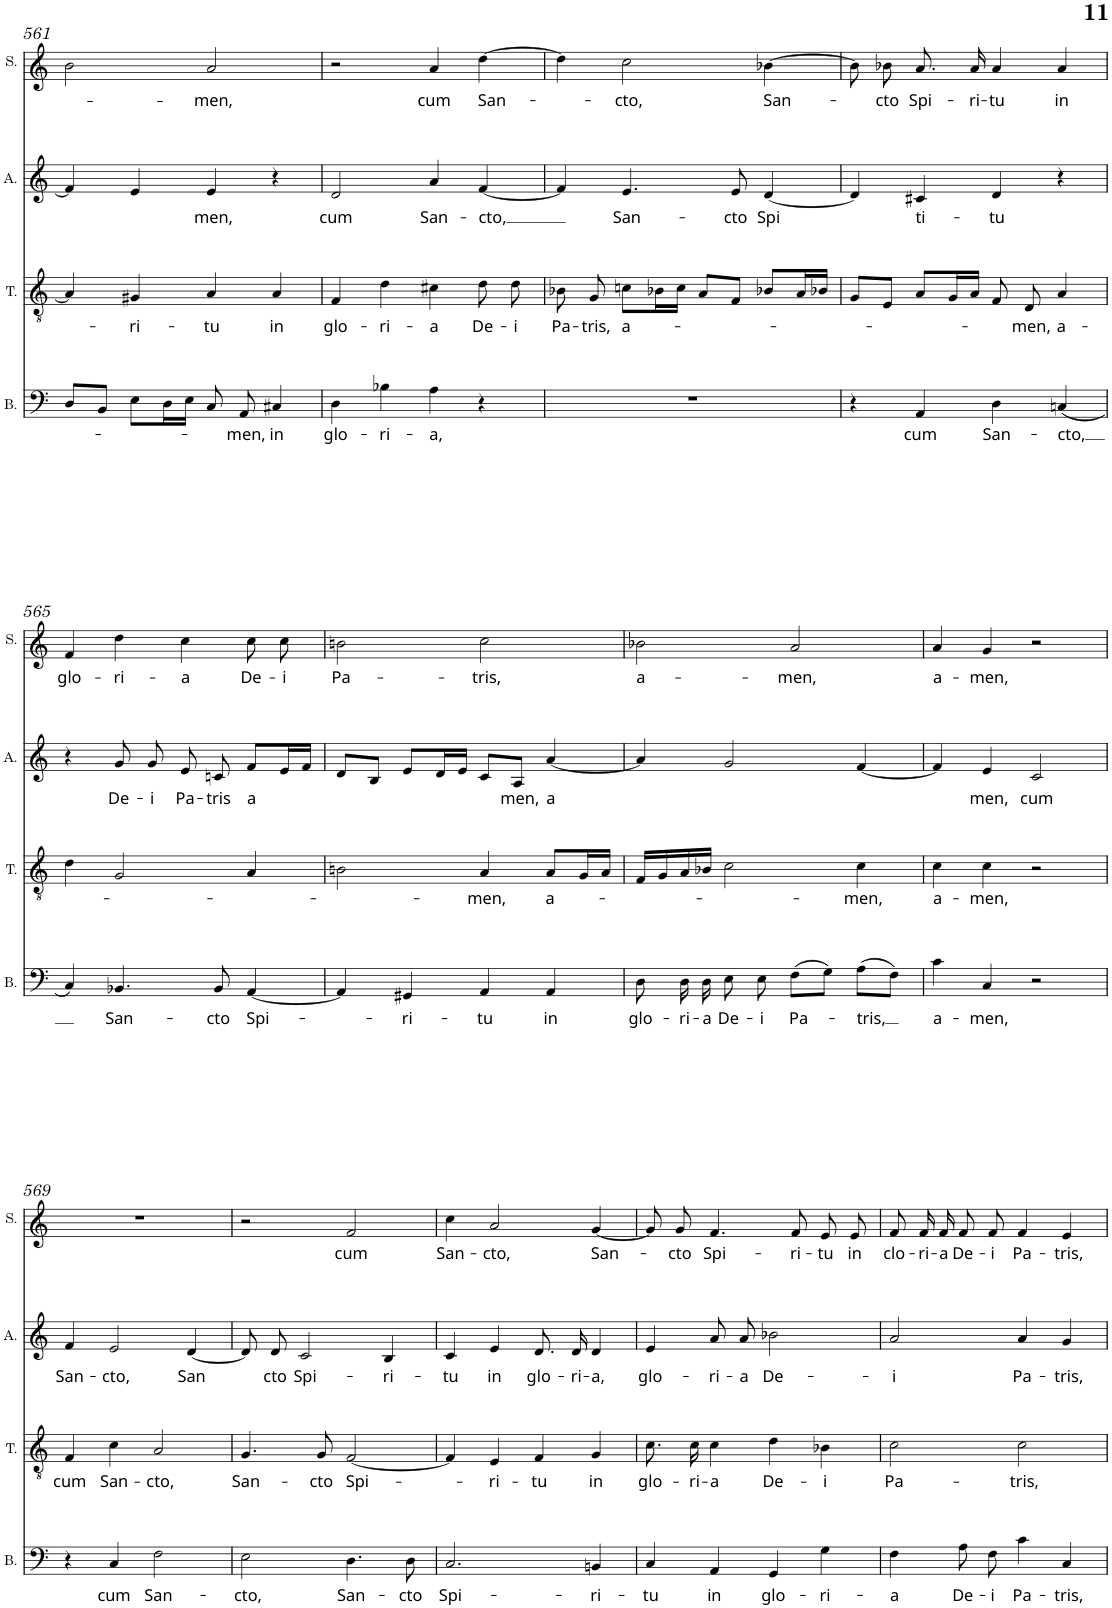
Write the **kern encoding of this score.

**kern	**text	**kern	**text	**kern	**text	**kern	**text
*part4	*part4	*part3	*part3	*part2	*part2	*part1	*part1
*staff4	*staff4	*staff3	*staff3	*staff2	*staff2	*staff1	*staff1
*I"Basse	*	*I"Tenor	*	*I"Alto	*	*I"Soprano	*
*I'B.	*	*I'T.	*	*I'A.	*	*I'S.	*
!!LO:PB:g=z
*clefF4	*	*clefGv2	*	*clefG2	*	*clefG2	*
*k[]	*	*k[]	*	*k[]	*	*k[]	*
*M4/4	*	*M4/4	*	*M4/4	*	*M4/4	*
*met(c)	*	*met(c)	*	*met(c)	*	*met(c)	*
=561	=561	=561	=561	=561	=561	=561	=561
8D/L	.	4A/]	.	4f/]	.	2b\	.
8BB/J	.	.	.	.	.	.	.
!	!	!	!LO:LY:b	!	!	!	!
8E\L	.	4G#X/	-ri-	4e/	.	.	.
16D\L	.	.	.	.	.	.	.
16E\JJ	.	.	.	.	.	.	.
!	!	!	!LO:LY:b	!	!LO:LY:b	!	!LO:LY:b
8C/	.	4A/	-tu	4e/	-men,	2a/	-men,
!	!LO:LY:b	!	!	!	!	!	!
8AA/	-men,	.	.	.	.	.	.
!	!LO:LY:b	!	!LO:LY:b	!	!	!	!
4C#X/	in	4A/	in	4r	.	.	.
=562	=562	=562	=562	=562	=562	=562	=562
!	!LO:LY:b	!	!LO:LY:b	!	!LO:LY:b	!	!
4D\	glo-	4F/	glo-	2d/	cum	2r	.
!	!LO:LY:b	!	!LO:LY:b	!	!	!	!
4B-X\	-ri-	4d\	-ri-	.	.	.	.
!	!LO:LY:b	!	!LO:LY:b	!	!LO:LY:b	!	!LO:LY:b
4A\	-a,	4c#X\	-a	4a/	San-	4a/	cum
!	!	!	!LO:LY:b	!	!LO:LY:b	!	!LO:LY:b
4r	.	8d\	De-	[<4f/	-cto,	[>4dd\	San-
!	!	!	!LO:LY:b	!	!	!	!
.	.	8d\	-i	.	.	.	.
=563	=563	=563	=563	=563	=563	=563	=563
!	!	!	!LO:LY:b	!	!	!	!
1r	.	8B-X\	Pa-	4f/]	.	4dd\]	.
!	!	!	!LO:LY:b	!	!	!	!
.	.	8G/	-tris,	.	.	.	.
!	!	!	!LO:LY:b	!	!LO:LY:b	!	!LO:LY:b
.	.	8cn\L	a-	4.e/	San-	2cc\	-cto,
.	.	16B-X\L	.	.	.	.	.
.	.	16c\JJ	.	.	.	.	.
.	.	8A/L	.	.	.	.	.
!	!	!	!	!	!LO:LY:b	!	!
.	.	8F/J	.	8e/	-cto	.	.
!	!	!	!	!	!LO:LY:b	!	!LO:LY:b
.	.	8B-X/L	.	[4d/	Spi	[4b-X\	San-
.	.	16A/L	.	.	.	.	.
.	.	16B-X/JJ	.	.	.	.	.
=564	=564	=564	=564	=564	=564	=564	=564
4r	.	8G/L	.	4d/]	.	8b-\L]	.
!	!	!	!	!	!	!	!LO:LY:b
.	.	8E/J	.	.	.	8b-X\J	-cto
!	!LO:LY:b	!	!	!	!LO:LY:b	!	!LO:LY:b
4AA/	cum	8A/L	.	4c#X/	-ti-	8.a/L	Spi-
.	.	16G/L	.	.	.	.	.
!	!	!	!	!	!	!	!LO:LY:b
.	.	16A/JJ	.	.	.	16a/Jk	-ri-
!	!LO:LY:b	!	!	!	!LO:LY:b	!	!LO:LY:b
4D\	San-	8F/	.	4d/	-tu	4a/	-tu
!	!	!	!LO:LY:b	!	!	!	!
.	.	8D/	-men,	.	.	.	.
!	!LO:LY:b	!	!LO:LY:b	!	!	!	!LO:LY:b
(4Cn/	-cto,	4A/	a-	4r	.	4a/	in
!!LO:LB:g=z
=565	=565	=565	=565	=565	=565	=565	=565
!	!	!	!	!	!	!	!LO:LY:b
4C/)	.	4d\	.	4r	.	4f/	glo-
!	!LO:LY:b	!	!	!	!LO:LY:b	!	!LO:LY:b
4.BB-X/	San-	2G/	.	8g/	De-	4dd\	-ri-
!	!	!	!	!	!LO:LY:b	!	!
.	.	.	.	8g/	-i	.	.
!	!	!	!	!	!LO:LY:b	!	!LO:LY:b
.	.	.	.	8e/	Pa-	4cc\	-a
!	!LO:LY:b	!	!	!	!LO:LY:b	!	!
8BB-/	-cto	.	.	8cn/	-tris	.	.
!	!LO:LY:b	!	!	!	!LO:LY:b	!	!LO:LY:b
[<4AA/	Spi-	4A/	.	8f/L	a	8cc\L	De-
!	!	!	!	!	!	!	!LO:LY:b
.	.	.	.	16e/L	.	8cc\J	-i
.	.	.	.	16f/JJ	.	.	.
=566	=566	=566	=566	=566	=566	=566	=566
!	!	!	!	!	!	!	!LO:LY:b
4AA/]	.	2Bn\	.	8d/L	.	2bn\	Pa-
.	.	.	.	8B/J	.	.	.
!	!LO:LY:b	!	!	!	!	!	!
4GG#X/	-ri-	.	.	8e/L	.	.	.
.	.	.	.	16d/L	.	.	.
.	.	.	.	16e/JJ	.	.	.
!	!LO:LY:b	!	!LO:LY:b	!	!	!	!LO:LY:b
4AA/	-tu	4A/	-men,	8c/L	.	2cc\	-tris,
!	!	!	!	!	!LO:LY:b	!	!
.	.	.	.	8A/J	-men,	.	.
!	!LO:LY:b	!	!LO:LY:b	!	!LO:LY:b	!	!
4AA/	in	8A/L	a-	[4a/	a	.	.
.	.	16G/L	.	.	.	.	.
.	.	16A/JJ	.	.	.	.	.
=567	=567	=567	=567	=567	=567	=567	=567
!	!LO:LY:b	!	!	!	!	!	!LO:LY:b
8D\	glo-	16F/LL	.	4a/]	.	2b-X\	a-
.	.	16G/	.	.	.	.	.
!	!LO:LY:b	!	!	!	!	!	!
16D\	-ri-	16A/	.	.	.	.	.
!	!LO:LY:b	!	!	!	!	!	!
16D\	-a	16B-X/JJ	.	.	.	.	.
!	!LO:LY:b	!	!	!	!	!	!
8E\	De-	2c\	.	2g/	.	.	.
!	!LO:LY:b	!	!	!	!	!	!
8E\	-i	.	.	.	.	.	.
!	!LO:LY:b	!	!	!	!	!	!LO:LY:b
(8F\L	Pa-	.	.	.	.	2a/	-men,
8G\J)	.	.	.	.	.	.	.
!	!LO:LY:b	!	!LO:LY:b	!	!	!	!
(8A\L	-tris,	4c\	-men,	[4f/	.	.	.
8F\J)	.	.	.	.	.	.	.
=568	=568	=568	=568	=568	=568	=568	=568
!	!LO:LY:b	!	!LO:LY:b	!	!	!	!LO:LY:b
4c\	a-	4c\	a-	4f/]	.	4a/	a-
!	!LO:LY:b	!	!LO:LY:b	!	!LO:LY:b	!	!LO:LY:b
4C/	-men,	4c\	-men,	4e/	-men,	4g/	-men,
!	!	!	!	!	!LO:LY:b	!	!
2r	.	2r	.	2c/	cum	2r	.
!!LO:LB:g=z
=569	=569	=569	=569	=569	=569	=569	=569
!	!	!	!LO:LY:b	!	!LO:LY:b	!	!
4r	.	4F/	cum	4f/	San-	1r	.
!	!LO:LY:b	!	!LO:LY:b	!	!LO:LY:b	!	!
4C/	cum	4c\	San-	2e/	-cto,	.	.
!	!LO:LY:b	!	!LO:LY:b	!	!	!	!
2F\	San-	2A/	-cto,	.	.	.	.
!	!	!	!	!	!LO:LY:b	!	!
.	.	.	.	[4d/	San	.	.
=570	=570	=570	=570	=570	=570	=570	=570
!	!LO:LY:b	!	!LO:LY:b	!	!	!	!
2E\	-cto,	4.G/	San-	8d/]	.	2r	.
!	!	!	!	!	!LO:LY:b	!	!
.	.	.	.	8d/	-cto	.	.
!	!	!	!	!	!LO:LY:b	!	!
.	.	.	.	2c/	Spi-	.	.
!	!	!	!LO:LY:b	!	!	!	!
.	.	8G/	-cto	.	.	.	.
!	!LO:LY:b	!	!LO:LY:b	!	!	!	!LO:LY:b
4.D\	San-	[<2F/	Spi-	.	.	2f/	cum
!	!	!	!	!	!LO:LY:b	!	!
.	.	.	.	4B/	-ri-	.	.
!	!LO:LY:b	!	!	!	!	!	!
8D\	-cto	.	.	.	.	.	.
=571	=571	=571	=571	=571	=571	=571	=571
!	!LO:LY:b	!	!	!	!LO:LY:b	!	!LO:LY:b
2.C/	Spi-	4F/]	.	4c/	-tu	4cc\	San-
!	!	!	!LO:LY:b	!	!LO:LY:b	!	!LO:LY:b
.	.	4E/	-ri-	4e/	in	2a/	-cto,
!	!	!	!LO:LY:b	!	!LO:LY:b	!	!
.	.	4F/	-tu	8.d/	glo-	.	.
!	!	!	!	!	!LO:LY:b	!	!
.	.	.	.	16d/	-ri-	.	.
!	!LO:LY:b	!	!LO:LY:b	!	!LO:LY:b	!	!LO:LY:b
4BBn/	-ri-	4G/	in	4d/	-a,	[4g/	San-
=572	=572	=572	=572	=572	=572	=572	=572
!	!LO:LY:b	!	!LO:LY:b	!	!LO:LY:b	!	!
4C/	-tu	8.c\	glo-	4e/	glo-	8g/L]	.
!	!	!	!	!	!	!	!LO:LY:b
.	.	.	.	.	.	8g/J	-cto
!	!	!	!LO:LY:b	!	!	!	!
.	.	16c\	-ri-	.	.	.	.
!	!LO:LY:b	!	!LO:LY:b	!	!LO:LY:b	!	!LO:LY:b
4AA/	in	4c\	-a	8a/	-ri-	4.f/	Spi-
!	!	!	!	!	!LO:LY:b	!	!
.	.	.	.	8a/	-a	.	.
!	!LO:LY:b	!	!LO:LY:b	!	!LO:LY:b	!	!
4GG/	glo-	4d\	De-	2b-X\	De-	.	.
!	!	!	!	!	!	!	!LO:LY:b
.	.	.	.	.	.	8f/	-ri-
!	!LO:LY:b	!	!LO:LY:b	!	!	!	!LO:LY:b
4G\	-ri-	4B-X\	-i	.	.	8e/L	-tu
!	!	!	!	!	!	!	!LO:LY:b
.	.	.	.	.	.	8e/J	in
=573	=573	=573	=573	=573	=573	=573	=573
!	!LO:LY:b	!	!LO:LY:b	!	!LO:LY:b	!	!LO:LY:b
4F\	-a	2c\	Pa-	2a/	-i	8f/L	clo-
!	!	!	!	!	!	!	!LO:LY:b
.	.	.	.	.	.	16f/L	-ri-
!	!	!	!	!	!	!	!LO:LY:b
.	.	.	.	.	.	16f/JJ	-a
!	!LO:LY:b	!	!	!	!	!	!LO:LY:b
8A\	De-	.	.	.	.	8f/L	De-
!	!LO:LY:b	!	!	!	!	!	!LO:LY:b
8F\	-i	.	.	.	.	8f/J	-i
!	!LO:LY:b	!	!LO:LY:b	!	!LO:LY:b	!	!LO:LY:b
4c\	Pa-	2c\	-tris,	4a/	Pa-	4f/	Pa-
!	!LO:LY:b	!	!	!	!LO:LY:b	!	!LO:LY:b
4C/	-tris,	.	.	4g/	-tris,	4e/	-tris,
=	=	=	=	=	=	=	=
*-	*-	*-	*-	*-	*-	*-	*-
